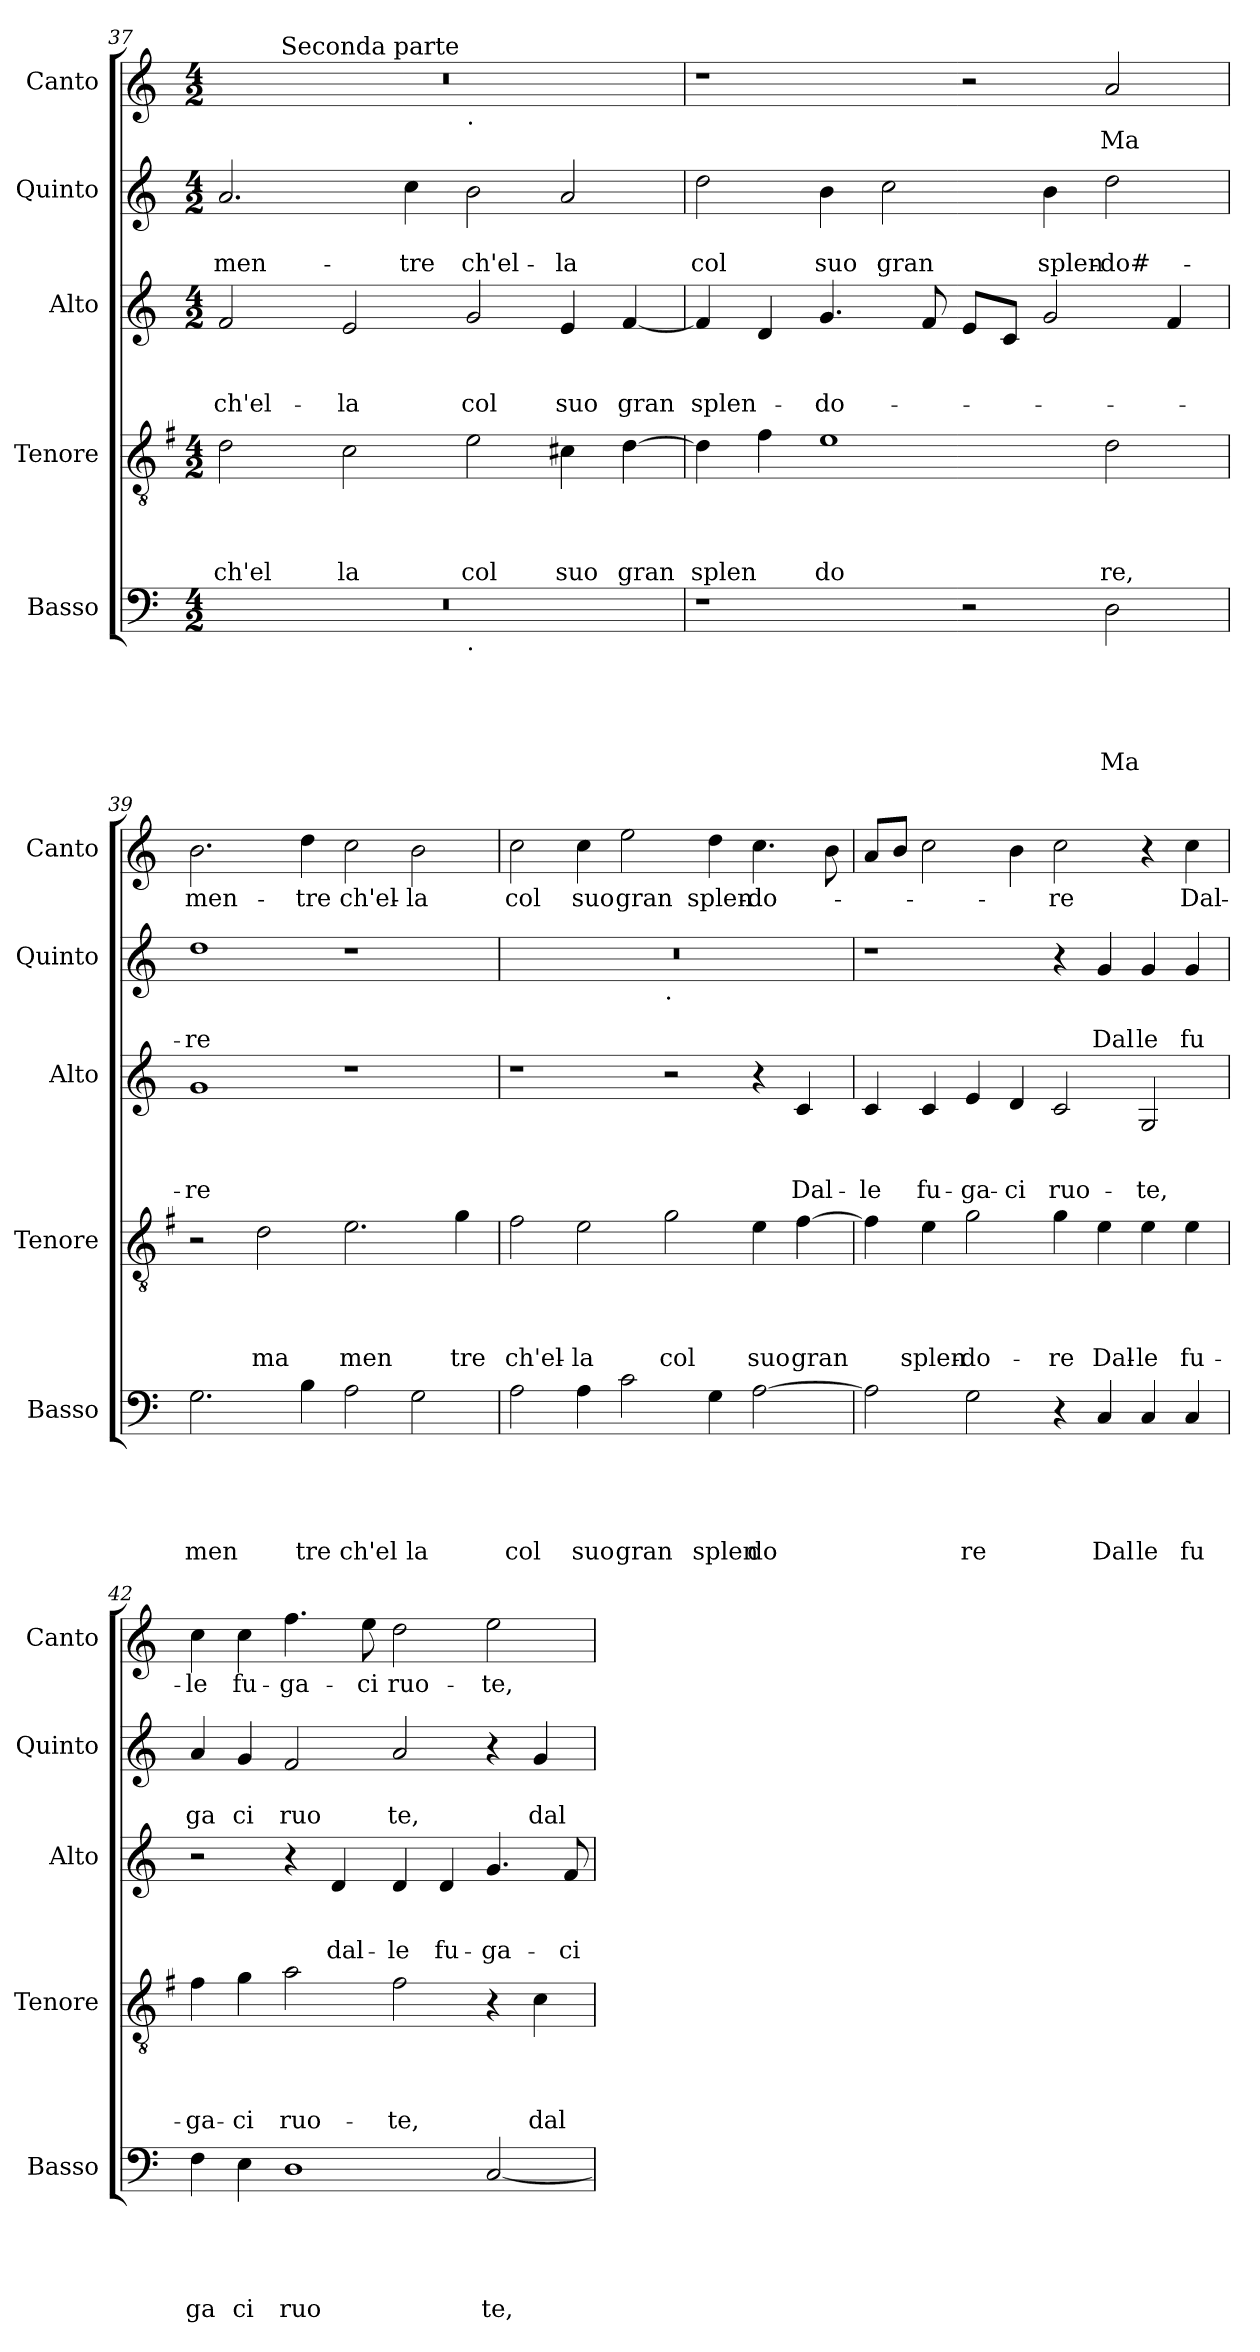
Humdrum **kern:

**kern	**text	**text	**text	**text	**text	**kern	**text	**text	**text	**text	**kern	**text	**text	**text	**kern	**text	**text	**kern	**text
*part5	*part5	*part5	*part5	*part5	*part5	*part4	*part4	*part4	*part4	*part4	*part3	*part3	*part3	*part3	*part2	*part2	*part2	*part1	*part1
*staff5	*staff5	*staff5	*staff5	*staff5	*staff5	*staff4	*staff4	*staff4	*staff4	*staff4	*staff3	*staff3	*staff3	*staff3	*staff2	*staff2	*staff2	*staff1	*staff1
*I"Basso	*	*	*	*	*	*I"Tenore	*	*	*	*	*I"Alto	*	*	*	*I"Quinto	*	*	*I"Canto	*
*I'Basso	*	*	*	*	*	*I'Tenore	*	*	*	*	*I'Alto	*	*	*	*I'Quinto	*	*	*I'Canto	*
*clefF4	*	*	*	*	*	*clefGv2	*	*	*	*	*clefG2	*	*	*	*clefG2	*	*	*clefG2	*
*	*	*	*	*	*	*ITrd-3c-5	*	*	*	*	*	*	*	*	*	*	*	*	*
*k[]	*	*	*	*	*	*k[]	*	*	*	*	*k[]	*	*	*	*k[]	*	*	*k[]	*
*C:	*	*	*	*	*	*C:	*	*	*	*	*C:	*	*	*	*C:	*	*	*C:	*
*M4/2	*	*	*	*	*	*M4/2	*	*	*	*	*M4/2	*	*	*	*M4/2	*	*	*M4/2	*
=37	=37	=37	=37	=37	=37	=37	=37	=37	=37	=37	=37	=37	=37	=37	=37	=37	=37	=37	=37
!	!	!	!	!	!	!	!	!	!	!LO:LY:b	!	!	!	!LO:LY:b	!	!	!LO:LY:b	!	!
*^	*	*	*	*	*	*	*	*	*	*	*	*	*	*	*	*	*	*^	*
*	*	*	*	*	*	*	*	*	*	*	*	*	*	*	*	*	*	*	*	*^	*
0r	1ryy	.	.	.	.	.	2g\	.	.	.	ch'el	2f/	.	.	ch'el-	2.a/	.	men-	0r	4ryy	1ryy	.
!	!	!	!	!	!	!	!	!	!	!	!	!	!	!	!	!	!	!	!	!LO:TX:a:t=Seconda parte	!	!
.	.	.	.	.	.	.	.	.	.	.	.	.	.	.	.	.	.	.	.	1..ryy	.	.
!	!	!	!	!	!	!	!	!	!	!	!LO:LY:b	!	!	!	!LO:LY:b	!	!	!	!	!	!	!
.	.	.	.	.	.	.	2f\	.	.	.	la	2e/	.	.	-la	.	.	.	.	.	.	.
!	!	!	!	!	!	!	!	!	!	!	!	!	!	!	!	!	!	!LO:LY:b	!	!	!	!
.	.	.	.	.	.	.	.	.	.	.	.	.	.	.	.	4cc\	.	-tre	.	.	.	.
!	!	!	!	!	!	!	!	!	!	!	!	!	!	!	!	!	!	!	!	!	!LO:TX:b:t=.	!
!	!LO:TX:b:t=.	!	!	!	!	!	!	!	!	!	!	!	!	!	!	!	!	!	!	!	!	!
!	!	!	!	!	!	!	!	!	!	!	!LO:LY:b	!	!	!	!LO:LY:b	!	!	!LO:LY:b	!	!	!	!
.	1ryy	.	.	.	.	.	2a\	.	.	.	col	2g/	.	.	col	2b\	.	ch'el-	.	.	1ryy	.
!	!	!	!	!	!	!	!	!	!	!	!LO:LY:b	!	!	!	!LO:LY:b	!	!	!LO:LY:b	!	!	!	!
.	.	.	.	.	.	.	4f#X\	.	.	.	suo	4e/	.	.	suo	2a/	.	-la	.	.	.	.
!	!	!	!	!	!	!	!	!	!	!	!LO:LY:b	!	!	!	!LO:LY:b	!	!	!	!	!	!	!
.	.	.	.	.	.	.	[>4g\	.	.	.	gran	[<4f/	.	.	gran	.	.	.	.	.	.	.
=38	=38	=38	=38	=38	=38	=38	=38	=38	=38	=38	=38	=38	=38	=38	=38	=38	=38	=38	=38	=38	=38	=38
!	!	!	!	!	!	!	!	!	!	!	!LO:LY:b	!	!	!	!LO:LY:b	!	!	!LO:LY:b	!	!	!	!
*v	*v	*	*	*	*	*	*	*	*	*	*	*	*	*	*	*	*	*	*v	*v	*v	*
1r	.	.	.	.	.	4g\]	.	.	.	splen	4f/]	.	.	splen-	2dd\	.	col	1r	.
.	.	.	.	.	.	4b\	.	.	.	.	4d/	.	.	.	.	.	.	.	.
!	!	!	!	!	!	!	!	!	!	!LO:LY:b	!	!	!	!LO:LY:b	!	!	!LO:LY:b	!	!
.	.	.	.	.	.	1a	.	.	.	do	4.g/	.	.	-do-	4b\	.	suo	.	.
!	!	!	!	!	!	!	!	!	!	!	!	!	!	!	!	!	!LO:LY:b	!	!
.	.	.	.	.	.	.	.	.	.	.	.	.	.	.	2cc\	.	gran	.	.
.	.	.	.	.	.	.	.	.	.	.	8f/	.	.	.	.	.	.	.	.
2r	.	.	.	.	.	.	.	.	.	.	8e/L	.	.	.	.	.	.	2r	.
.	.	.	.	.	.	.	.	.	.	.	8c/J	.	.	.	.	.	.	.	.
!	!	!	!	!	!	!	!	!	!	!	!	!	!	!	!	!	!LO:LY:b	!	!
.	.	.	.	.	.	.	.	.	.	.	2g/	.	.	.	4b\	.	splen-	.	.
!	!	!	!	!	!LO:LY:b	!	!	!	!	!LO:LY:b	!	!	!	!	!	!	!LO:LY:b	!	!LO:LY:b
2D\	.	.	.	.	-Ma	2g\	.	.	.	re,	.	.	.	.	2dd\	.	-do#-	2a/	Ma
.	.	.	.	.	.	.	.	.	.	.	4f/	.	.	.	.	.	.	.	.
=39	=39	=39	=39	=39	=39	=39	=39	=39	=39	=39	=39	=39	=39	=39	=39	=39	=39	=39	=39
!	!	!	!	!	!LO:LY:b	!	!	!	!	!	!	!	!	!LO:LY:b	!	!	!LO:LY:b	!	!LO:LY:b
2.G\	.	.	.	.	men	2r	.	.	.	.	1g	.	.	-re	1dd	.	-re	2.b\	men-
!	!	!	!	!	!	!	!	!	!	!LO:LY:b	!	!	!	!	!	!	!	!	!
.	.	.	.	.	.	2g\	.	.	.	ma	.	.	.	.	.	.	.	.	.
!	!	!	!	!	!LO:LY:b	!	!	!	!	!	!	!	!	!	!	!	!	!	!LO:LY:b
4B\	.	.	.	.	tre	.	.	.	.	.	.	.	.	.	.	.	.	4dd\	-tre
!	!	!	!	!	!LO:LY:b	!	!	!	!	!LO:LY:b	!	!	!	!	!	!	!	!	!LO:LY:b
2A\	.	.	.	.	ch'el	2.a\	.	.	.	men	1r	.	.	.	1r	.	.	2cc\	ch'el-
!	!	!	!	!	!LO:LY:b	!	!	!	!	!	!	!	!	!	!	!	!	!	!LO:LY:b
2G\	.	.	.	.	la	.	.	.	.	.	.	.	.	.	.	.	.	2b\	-la
!	!	!	!	!	!	!	!	!	!	!LO:LY:b	!	!	!	!	!	!	!	!	!
.	.	.	.	.	.	4cc\	.	.	.	tre	.	.	.	.	.	.	.	.	.
!!LO:LB:g=z
=40	=40	=40	=40	=40	=40	=40	=40	=40	=40	=40	=40	=40	=40	=40	=40	=40	=40	=40	=40
!	!	!	!	!	!LO:LY:b	!	!	!	!	!LO:LY:b	!	!	!	!	!	!	!	!	!LO:LY:b
*	*	*	*	*	*	*	*	*	*	*	*	*	*	*	*^	*	*	*	*
2A\	.	.	.	.	col	2b\	.	.	.	ch'el-	1r	.	.	.	0r	1ryy	.	.	2cc\	col
!	!	!	!	!	!LO:LY:b	!	!	!	!	!LO:LY:b	!	!	!	!	!	!	!	!	!	!LO:LY:b
4A\	.	.	.	.	suo	2a\	.	.	.	-la	.	.	.	.	.	.	.	.	4cc\	suo
!	!	!	!	!	!LO:LY:b	!	!	!	!	!	!	!	!	!	!	!	!	!	!	!LO:LY:b
2c\	.	.	.	.	gran	.	.	.	.	.	.	.	.	.	.	.	.	.	2ee\	gran
!	!	!	!	!	!	!	!	!	!	!	!	!	!	!	!	!LO:TX:b:t=.	!	!	!	!
!	!	!	!	!	!	!	!	!	!	!LO:LY:b	!	!	!	!	!	!	!	!	!	!
.	.	.	.	.	.	2cc\	.	.	.	col	2r	.	.	.	.	1ryy	.	.	.	.
!	!	!	!	!	!LO:LY:b	!	!	!	!	!	!	!	!	!	!	!	!	!	!	!LO:LY:b
4G\	.	.	.	.	splen	.	.	.	.	.	.	.	.	.	.	.	.	.	4dd\	splen-
!	!	!	!	!	!LO:LY:b	!	!	!	!	!LO:LY:b	!	!	!	!	!	!	!	!	!	!LO:LY:b
[>2A\	.	.	.	.	do	4a\	.	.	.	suo	4r	.	.	.	.	.	.	.	4.cc\	-do-
!	!	!	!	!	!	!	!	!	!	!LO:LY:b	!	!	!	!LO:LY:b	!	!	!	!	!	!
.	.	.	.	.	.	[>4b\	.	.	.	gran	4c/	.	.	Dal-	.	.	.	.	.	.
.	.	.	.	.	.	.	.	.	.	.	.	.	.	.	.	.	.	.	8b\	.
=41	=41	=41	=41	=41	=41	=41	=41	=41	=41	=41	=41	=41	=41	=41	=41	=41	=41	=41	=41	=41
!	!	!	!	!	!	!	!	!	!	!	!	!	!	!LO:LY:b	!	!	!	!	!	!
*	*	*	*	*	*	*	*	*	*	*	*	*	*	*	*v	*v	*	*	*	*
2A\]	.	.	.	.	.	4b\]	.	.	.	.	4c/	.	.	-le	1r	.	.	8a/L	.
.	.	.	.	.	.	.	.	.	.	.	.	.	.	.	.	.	.	8b/J	.
!	!	!	!	!	!	!	!	!	!	!LO:LY:b	!	!	!	!LO:LY:b	!	!	!	!	!
.	.	.	.	.	.	4a\	.	.	.	splen-	4c/	.	.	fu-	.	.	.	2cc\	.
!	!	!	!	!	!LO:LY:b	!	!	!	!	!LO:LY:b	!	!	!	!LO:LY:b	!	!	!	!	!
2G\	.	.	.	.	re	2cc\	.	.	.	-do-	4e/	.	.	-ga-	.	.	.	.	.
!	!	!	!	!	!	!	!	!	!	!	!	!	!	!LO:LY:b	!	!	!	!	!
.	.	.	.	.	.	.	.	.	.	.	4d/	.	.	-ci	.	.	.	4b\	.
!	!	!	!	!	!	!	!	!	!	!LO:LY:b	!	!	!	!LO:LY:b	!	!	!	!	!LO:LY:b
4r	.	.	.	.	.	4cc\	.	.	.	-re	2c/	.	.	ruo-	4r	.	.	2cc\	-re
!	!	!	!	!	!LO:LY:b	!	!	!	!	!LO:LY:b	!	!	!	!	!	!	!LO:LY:b	!	!
4C/	.	.	.	.	Dal	4a\	.	.	.	Dal-	.	.	.	.	4g/	.	Dal	.	.
!	!	!	!	!	!LO:LY:b	!	!	!	!	!LO:LY:b	!	!	!	!LO:LY:b	!	!	!LO:LY:b	!	!
4C/	.	.	.	.	le	4a\	.	.	.	-le	2G/	.	.	-te,	4g/	.	le	4r	.
!	!	!	!	!	!LO:LY:b	!	!	!	!	!LO:LY:b	!	!	!	!	!	!	!LO:LY:b	!	!LO:LY:b
4C/	.	.	.	.	fu	4a\	.	.	.	fu-	.	.	.	.	4g/	.	fu	4cc\	Dal-
=42	=42	=42	=42	=42	=42	=42	=42	=42	=42	=42	=42	=42	=42	=42	=42	=42	=42	=42	=42
!	!	!	!	!	!LO:LY:b	!	!	!	!	!LO:LY:b	!	!	!	!	!	!	!LO:LY:b	!	!LO:LY:b
4F\	.	.	.	.	ga	4b\	.	.	.	-ga-	2r	.	.	.	4a/	.	ga	4cc\	-le
!	!	!	!	!	!LO:LY:b	!	!	!	!	!LO:LY:b	!	!	!	!	!	!	!LO:LY:b	!	!LO:LY:b
4E\	.	.	.	.	ci	4cc\	.	.	.	-ci	.	.	.	.	4g/	.	ci	4cc\	fu-
!	!	!	!	!	!LO:LY:b	!	!	!	!	!LO:LY:b	!	!	!	!	!	!	!LO:LY:b	!	!LO:LY:b
1D	.	.	.	.	ruo	2dd\	.	.	.	ruo-	4r	.	.	.	2f/	.	ruo	4.ff\	-ga-
!	!	!	!	!	!	!	!	!	!	!	!	!	!	!LO:LY:b	!	!	!	!	!
.	.	.	.	.	.	.	.	.	.	.	4d/	.	.	dal-	.	.	.	.	.
!	!	!	!	!	!	!	!	!	!	!	!	!	!	!	!	!	!	!	!LO:LY:b
.	.	.	.	.	.	.	.	.	.	.	.	.	.	.	.	.	.	8ee\	-ci
!	!	!	!	!	!	!	!	!	!	!LO:LY:b	!	!	!	!LO:LY:b	!	!	!LO:LY:b	!	!LO:LY:b
.	.	.	.	.	.	2b\	.	.	.	-te,	4d/	.	.	-le	2a/	.	te,	2dd\	ruo-
!	!	!	!	!	!	!	!	!	!	!	!	!	!	!LO:LY:b	!	!	!	!	!
.	.	.	.	.	.	.	.	.	.	.	4d/	.	.	fu-	.	.	.	.	.
!	!	!	!	!	!LO:LY:b	!	!	!	!	!	!	!	!	!LO:LY:b	!	!	!	!	!LO:LY:b
[<2C/	.	.	.	.	te,	4r	.	.	.	.	4.g/	.	.	-ga-	4r	.	.	2ee\	-te,
!	!	!	!	!	!	!	!	!	!	!LO:LY:b	!	!	!	!	!	!	!LO:LY:b	!	!
.	.	.	.	.	.	4f\	.	.	.	dal-	.	.	.	.	4g/	.	dal	.	.
!	!	!	!	!	!	!	!	!	!	!	!	!	!	!LO:LY:b	!	!	!	!	!
.	.	.	.	.	.	.	.	.	.	.	8f/	.	.	-ci	.	.	.	.	.
=	=	=	=	=	=	=	=	=	=	=	=	=	=	=	=	=	=	=	=
*-	*-	*-	*-	*-	*-	*-	*-	*-	*-	*-	*-	*-	*-	*-	*-	*-	*-	*-	*-
